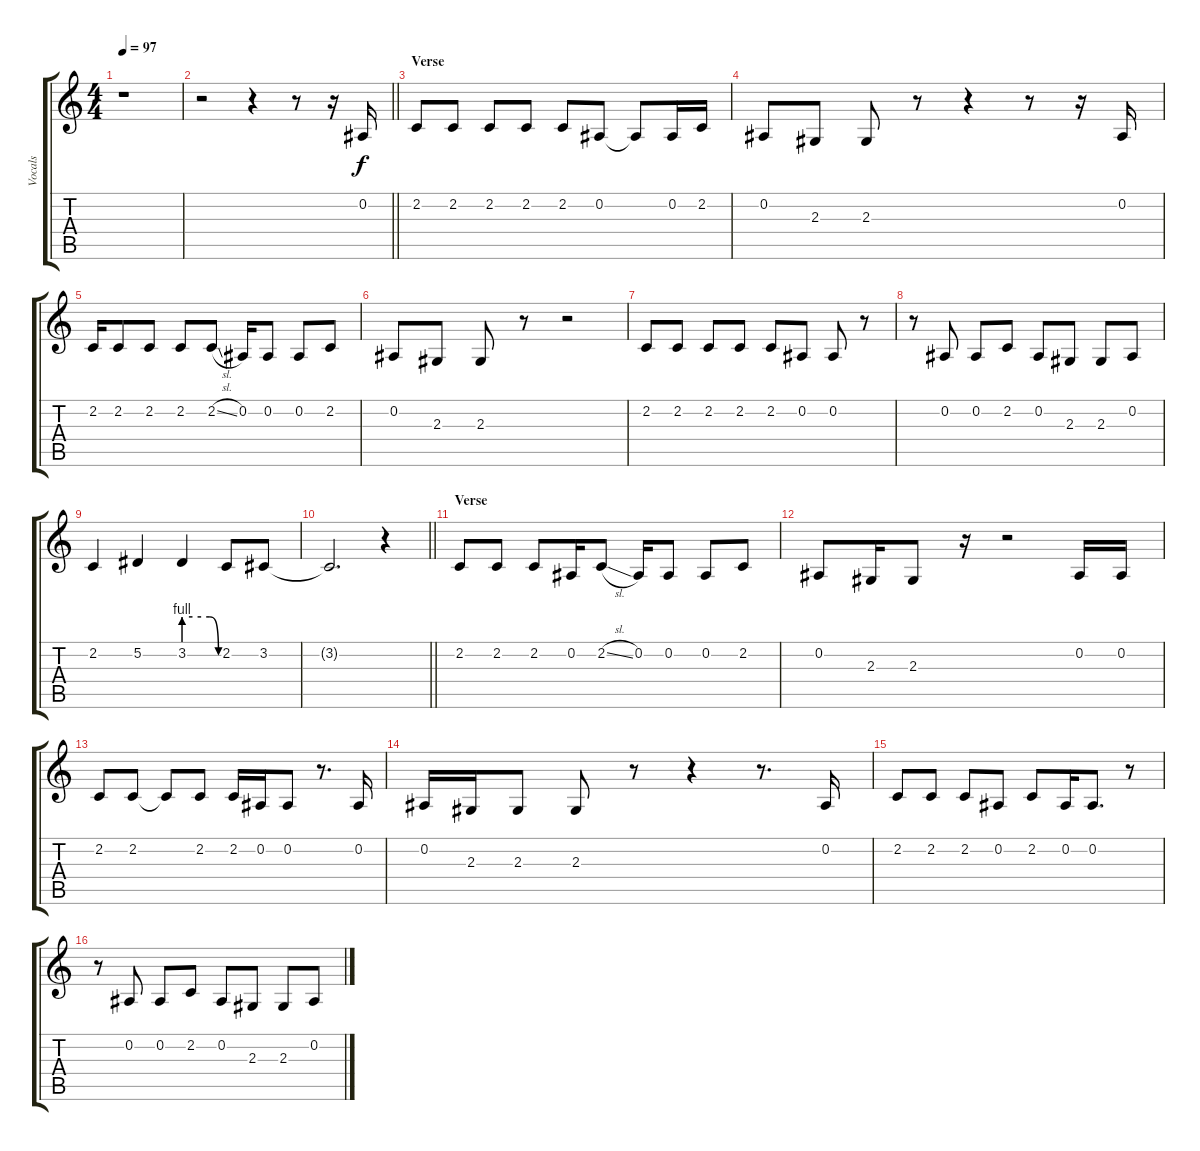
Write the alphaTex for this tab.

\track ("Vocals" "Vocals") {instrument lead1square}
\staff {score tabs}
\tuning (Eb4 Bb3 Gb3 Db3 Ab2 Eb2) {hide}
\ts (4 4)
\tempo 97
\clef g2
\ks c
r.1{dy f} |
\barLineRight lightlight
r.2 r.4 r.8 r.16 0.2.16 |
\section ("" "Verse")
2.2.8 2.2.8 2.2.8 2.2.8 2.2.8 0.2.8 0.2{t}.8 0.2.16 2.2.16 |
0.2.8 2.3.8 2.3.8 r.8 r.4 r.8 r.16 0.2.16 |
2.2.16 2.2.8 2.2.8 2.2.8 2.2{sl}.8 0.2.16 0.2.8 0.2.8 2.2.8 |
0.2.8 2.3.8 2.3.8 r.8 r.2 |
2.2.8 2.2.8 2.2.8 2.2.8 2.2.8 0.2.8 0.2.8 r.8 |
r.8 0.2.8 0.2.8 2.2.8 0.2.8 2.3.8 2.3.8 0.2.8 |
2.2.4 5.2.4 3.2{be (custom 0 4 15 4 30 4 45 4 60 0)}.4 2.2.8 3.2.8 |
\barLineRight lightlight
3.2{t}.2{d} r.4 |
\section ("" "Verse")
2.2.8 2.2.8 2.2.8 0.2.16 2.2{sl}.8 0.2.16 0.2.8 0.2.8 2.2.8 |
0.2.8 2.3.16 2.3.8 r.16 r.2 0.2.16 0.2.16 |
2.2.8 2.2.8 2.2{t}.8 2.2.8 2.2.16 0.2.16 0.2.8 r.8{d} 0.2.16 |
0.2.16 2.3.16 2.3.8 2.3.8 r.8 r.4 r.8{d} 0.2.16 |
2.2.8 2.2.8 2.2.8 0.2.8 2.2.8 0.2.16 0.2.8{d} r.8 |
r.8 0.2.8 0.2.8 2.2.8 0.2.8 2.3.8 2.3.8 0.2.8
